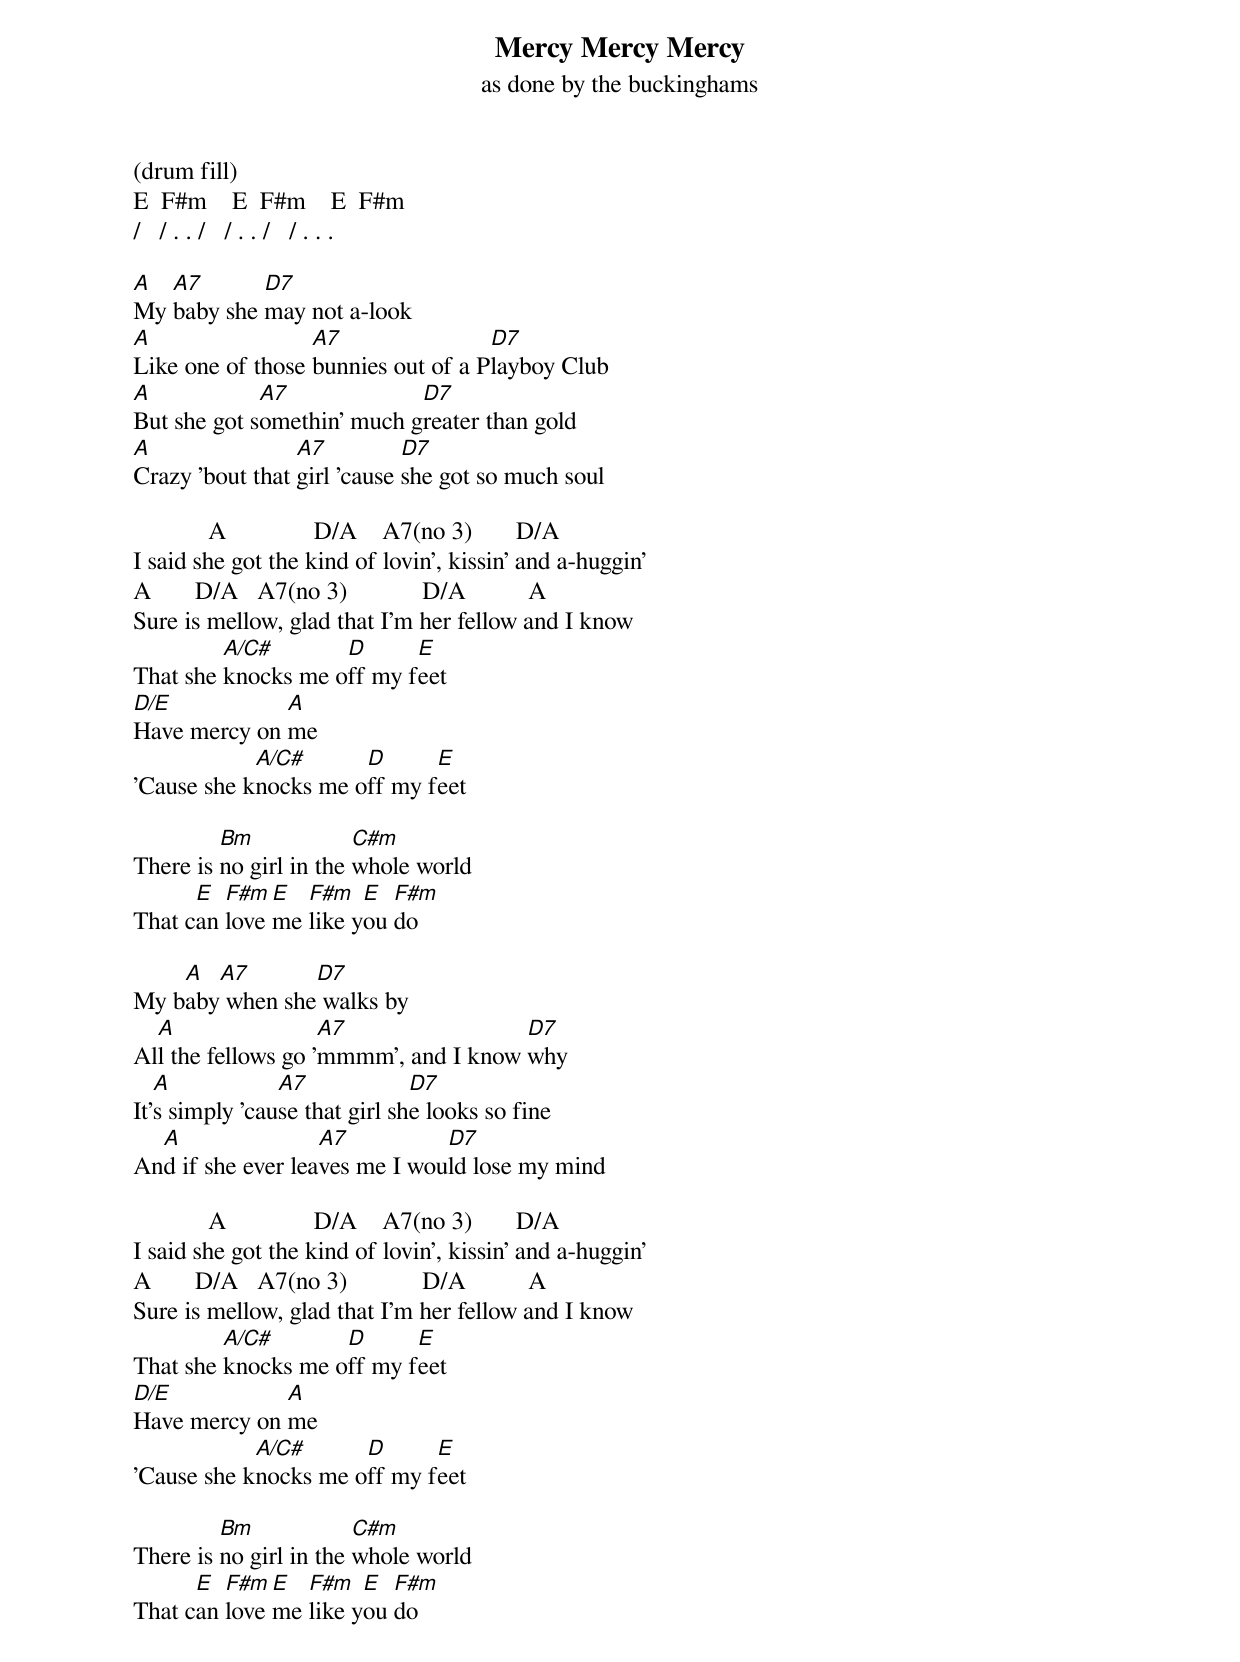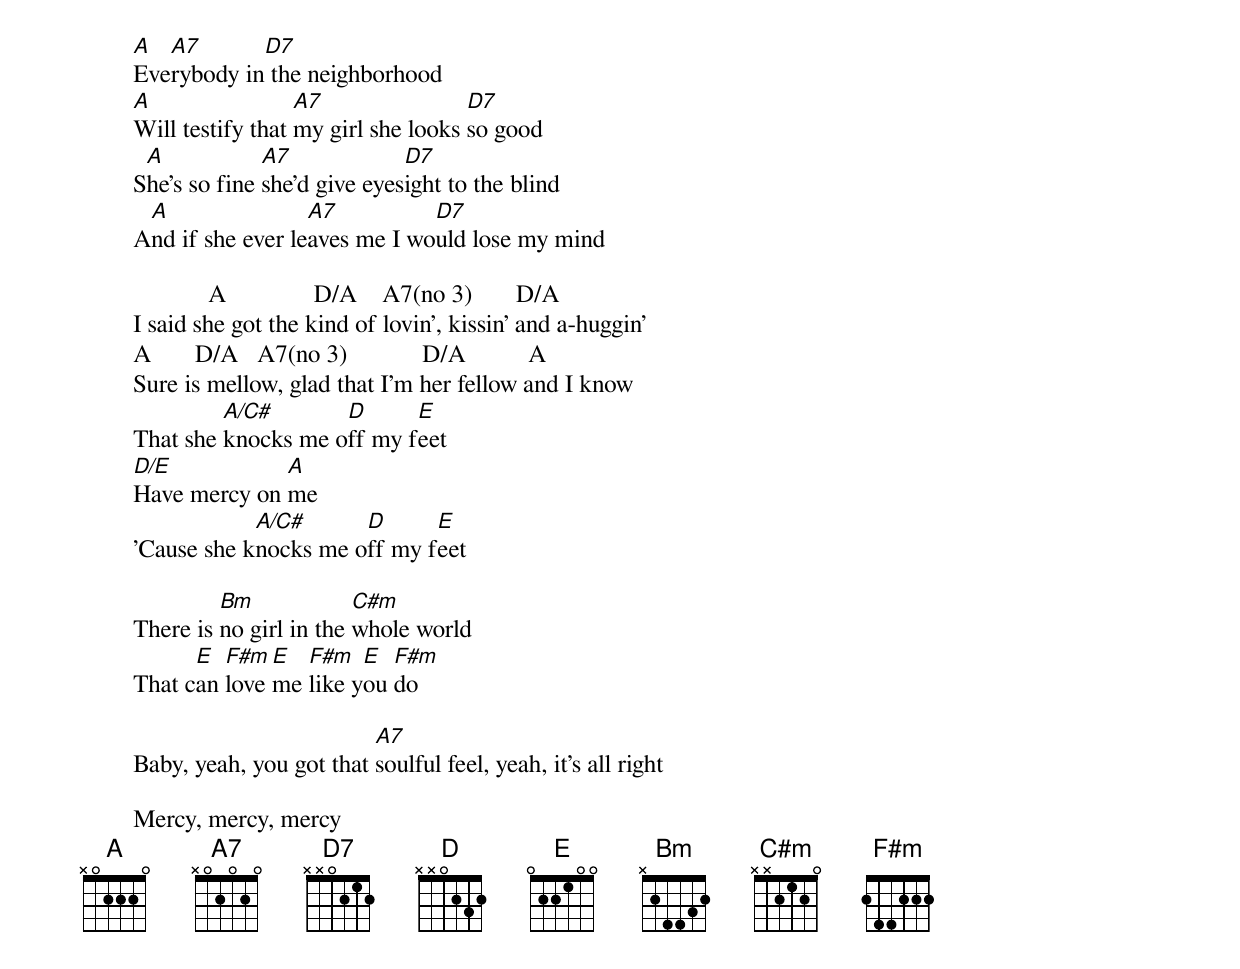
{title: Mercy Mercy Mercy}
{subtitle: as done by the buckinghams}


        (drum fill)
        E  F#m    E  F#m    E  F#m
        /   / . . /   / . . /   / . . .

        [A]My [A7]baby she [D7]may not a-look
        [A]Like one of those [A7]bunnies out of a P[D7]layboy Club
        [A]But she got s[A7]omethin' much g[D7]reater than gold
        [A]Crazy 'bout that [A7]girl 'cause [D7]she got so much soul

                    A              D/A    A7(no 3)       D/A
        I said she got the kind of lovin', kissin' and a-huggin'
        A       D/A   A7(no 3)            D/A          A
        Sure is mellow, glad that I'm her fellow and I know
        That she [A/C#]knocks me o[D]ff my f[E]eet
        [D/E]Have mercy on [A]me
        'Cause she k[A/C#]nocks me o[D]ff my f[E]eet

        There is [Bm]no girl in the [C#m]whole world
        That c[E]an [F#m]love [E]me [F#m]like y[E]ou [F#m]do

        My b[A]aby[A7] when she[D7] walks by
        Al[A]l the fellows go '[A7]mmmm', and I know [D7]why
        It'[A]s simply 'cau[A7]se that girl sh[D7]e looks so fine
        An[A]d if she ever lea[A7]ves me I wou[D7]ld lose my mind

                    A              D/A    A7(no 3)       D/A
        I said she got the kind of lovin', kissin' and a-huggin'
        A       D/A   A7(no 3)            D/A          A
        Sure is mellow, glad that I'm her fellow and I know
        That she [A/C#]knocks me o[D]ff my f[E]eet
        [D/E]Have mercy on [A]me
        'Cause she k[A/C#]nocks me o[D]ff my f[E]eet

        There is [Bm]no girl in the [C#m]whole world
        That c[E]an [F#m]love [E]me [F#m]like y[E]ou [F#m]do

        [A]Eve[A7]rybody in[D7] the neighborhood
        [A]Will testify that [A7]my girl she looks [D7]so good
        S[A]he's so fine [A7]she'd give eyes[D7]ight to the blind
        A[A]nd if she ever le[A7]aves me I wo[D7]uld lose my mind

                    A              D/A    A7(no 3)       D/A
        I said she got the kind of lovin', kissin' and a-huggin'
        A       D/A   A7(no 3)            D/A          A
        Sure is mellow, glad that I'm her fellow and I know
        That she [A/C#]knocks me o[D]ff my f[E]eet
        [D/E]Have mercy on [A]me
        'Cause she k[A/C#]nocks me o[D]ff my f[E]eet

        There is [Bm]no girl in the [C#m]whole world
        That c[E]an [F#m]love [E]me [F#m]like y[E]ou [F#m]do

        Baby, yeah, you got that [A7]soulful feel, yeah, it's all right

        Mercy, mercy, mercy
